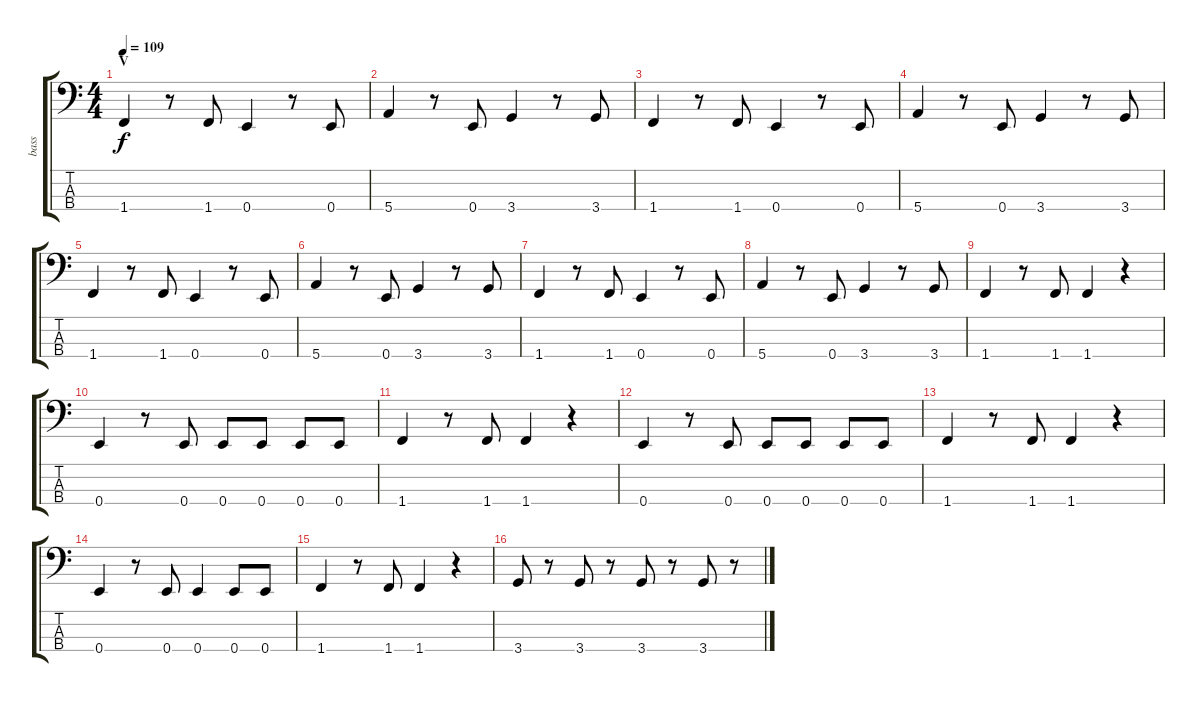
\track ("bass" "bass") {instrument electricbassfinger}
\staff {score tabs}
\tuning (G2 D2 A1 E1) {hide}
\ts (4 4)
\section ("" "V")
\tempo 109
\clef f4
\ks c
1.4.4{dy f} r.8 1.4.8 0.4.4 r.8 0.4.8 |
5.4.4 r.8 0.4.8 3.4.4 r.8 3.4.8 |
1.4.4 r.8 1.4.8 0.4.4 r.8 0.4.8 |
5.4.4 r.8 0.4.8 3.4.4 r.8 3.4.8 |
1.4.4 r.8 1.4.8 0.4.4 r.8 0.4.8 |
5.4.4 r.8 0.4.8 3.4.4 r.8 3.4.8 |
1.4.4 r.8 1.4.8 0.4.4 r.8 0.4.8 |
5.4.4 r.8 0.4.8 3.4.4 r.8 3.4.8 |
1.4.4 r.8 1.4.8 1.4.4 r.4 |
0.4.4 r.8 0.4.8 0.4.8 0.4.8 0.4.8 0.4.8 |
1.4.4 r.8 1.4.8 1.4.4 r.4 |
0.4.4 r.8 0.4.8 0.4.8 0.4.8 0.4.8 0.4.8 |
1.4.4 r.8 1.4.8 1.4.4 r.4 |
0.4.4 r.8 0.4.8 0.4.4 0.4.8 0.4.8 |
1.4.4 r.8 1.4.8 1.4.4 r.4 |
3.4.8 r.8 3.4.8 r.8 3.4.8 r.8 3.4.8 r.8
